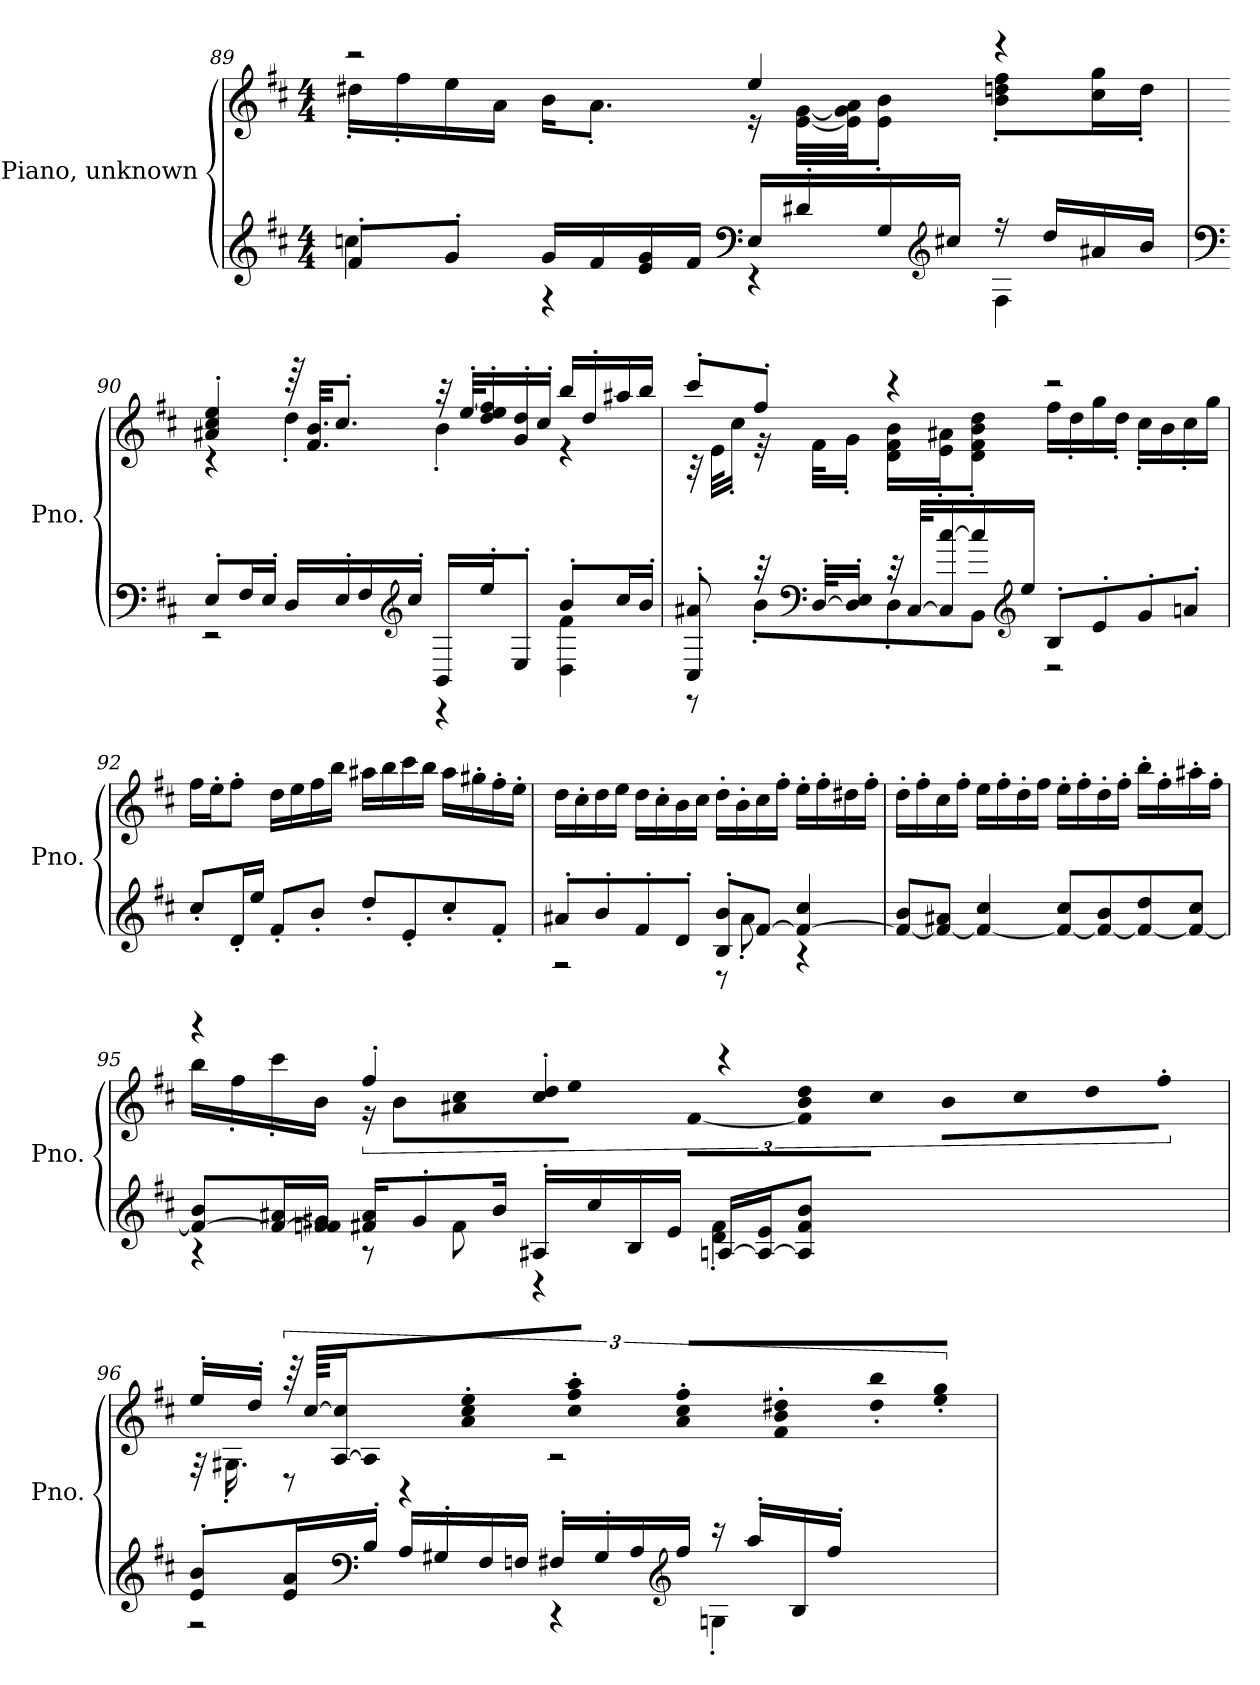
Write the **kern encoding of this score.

**kern	**kern
*part1	*part1
*staff2	*staff1
*I"Piano, unknown	*
*I'Pno.	*
!!LO:LB:g=z
*clefG2	*clefG2
*k[f#c#]	*k[f#c#]
*M4/4	*M4/4
=89	=89
*^	*^
8f#'/L	4ccn\	2r	16dd#X'\LL
.	.	.	16ff#'\
8g'/J	.	.	16ee\
.	.	.	16a\JJ
16g/LL	4r	.	16b\KL
16f#/	.	.	8.a'\J
16e/ 16g/	.	.	.
16f#/JJ	.	.	.
*clefF4	*	*	*
16E/LL	4r	4ee/	16r
16d#X'/	.	.	[32e\ [32g\LLL
.	.	.	32e\] 32g\] 32a\JJ
16G/	.	.	8e\' 8b\'J
*clefG2	*	*	*
16cc#X/JJ	.	.	.
16r	4F#\	4r	8b\' 8ddn\' 8ff#\'L
16dd/LL	.	.	.
16a#X/	.	.	16cc#\ 16gg\L
16b/JJ	.	.	16dd'\JJ
!!LO:LB:g=z	!!
=90	=90	=90	=90
*clefF4	*	*	*
8E'/L	2r	4a#X/' 4cc#/' 4ee/'	4r
16F#/L	.	.	.
16E'/JJ	.	.	.
16D/LL	.	64r	4dd'\
.	.	32.f#/ 32.b/KKL	.
16E'/	.	8.cc#'/J	.
16F#/	.	.	.
*clefG2	*	*	*
16cc#'/JJ	.	.	.
16BB/LL	4r	32r	4b'\
.	.	[32ee'/KLL	.
16ee'/J	.	16dd/' 16ee/]' 16ff#/'	.
8E'/J	.	16g/' 16dd/'	.
.	.	16cc#'/JJ	.
8b'/L	4D\ 4f#\	16bb/LL	4r
.	.	16dd'/	.
16cc#/L	.	16aa#X/	.
16b'/JJ	.	16bb/JJ	.
!!LO:PB:g=z	!!
=91	=91	=91	=91
8C#/' 8a#X/'	8r	8ccc#'/L	32r
.	.	.	32e\KLL
.	.	.	16cc#'\JJ
32r	8b'\L	8ff#'/J	32r
*clefF4	*	*	*
[32D'/KLL	.	.	32f#\KLL
16D/]' 16E/'JJ	.	.	16g'\JJ
32r	8D'\	4r	16d\ 16f#\ 16b\LL
[32C#/KLL	.	.	.
16C#/] [16cc#/	.	.	16e\' 16a#X\'J
16cc#/]	8BB\J	.	8d\' 8f#\' 8b\' 8dd\'J
*clefG2	*	*	*
16ee/JJ	.	.	.
8B'/L	2r	2r	16ff#\LL
.	.	.	16dd'\
8e'/	.	.	16gg\
.	.	.	16dd'\JJ
8g'/	.	.	16cc#'\LL
.	.	.	16b\
8an'/J	.	.	16cc#'\
.	.	.	16gg\JJ
*v	*v	*	*
*	*v	*v
=92	=92
8cc#'/L	16ff#\LL
.	16ee'\J
16d'/L	8ff#'\J
16ee/JJ	.
8f#'/L	16dd\LL
.	16ee\
8b'/J	16ff#\
.	16bb\JJ
8dd'/L	16aa#X\LL
.	16bb\
8e'/	16ccc#\
.	16bb\JJ
8cc#'/	16aa#\LL
.	16gg#X'\
8f#'/J	16ff#'\
.	16ee'\JJ
!!LO:LB:g=z
=93	=93
*^	*
8a#X'/L	2r	16dd\LL
.	.	16cc#'\
8b'/	.	16dd\
.	.	16ee\JJ
8f#'/	.	16dd\LL
.	.	16cc#'\
8d'/J	.	16b\
.	.	16cc#\JJ
8B/' 8b/'L	8r	16dd'\LL
.	.	16b'\
[8f#/J	8a#'\	16cc#\
.	.	16ff#'\JJ
4f#/_ 4cc#/	4r	16ee'\LL
.	.	16ff#'\
.	.	16dd#X\
.	.	16ff#'\JJ
*v	*v	*
=94	=94
8f#/_ 8b/L	16dd'\LL
.	16ff#'\
8f#/_ 8a#X/J	16cc#\
.	16ff#'\JJ
4f#/_ 4cc#/	16ee\LL
.	16ff#'\
.	16dd'\
.	16ff#\JJ
8f#/_ 8cc#/L	16ee'\LL
.	16ff#'\
8f#/_ 8b/	16dd'\
.	16ff#'\JJ
8f#/_ 8dd/	16bb'\LL
.	16ff#'\
8f#/_ 8cc#/J	16aa#X'\
.	16ff#'\JJ
!!LO:LB:g=z
=95	=95
*^	*^
8f#/_ 8b/L	4r	4r	16bb\LL
.	.	.	16ff#'\
16f#/_ 16a#X/L	.	.	16ccc#'\
16fn/ 16f#/] 16g#X/JJ	.	.	16b\JJ
16f#X/ 16a#/KL	8r	4ff#'/	24r
.	.	.	12b\L
8g#'/	.	.	.
.	8f#\	.	16a#X\ 16cc#\L
16b/Jk	.	.	16ee\JJ
16A#X'/LL	4r	4cc#/' 4dd/'	[8f#\L
16cc#/	.	.	.
16B/	.	.	16f#\] 16b\ 16dd\L
16e/JJ	.	.	16cc#\JJ
[16An/LL	4d\' 4f#\'	4r	16b\LL
16A/_ 16e/J	.	.	16cc#\
8A/] 8f#/ 8b/J	.	.	16dd\
.	.	.	16ff#'\JJ
!!LO:LB:g=z	!!
=96	=96	=96	=96
8e/' 8b/'L	2r	16ee'/LL	32r
.	.	.	16.G#X'\
.	.	16dd'/JJ	.
16e/ 16a/L	.	96r	8r
.	.	[96cc#/KKLL	.
.	.	[24A/ 24cc#/]	.
*clefF4	*	*	*
16B'/JJ	.	16A/J]	.
16A/LL	.	8a/' 8cc#/' 8ee/'	4r
16G#X'/	.	.	.
16F#/	.	8cc#/' 8ff#/' 8aa/'J	.
16Fn/JJ	.	.	.
16F#X'/LL	4r	8a/' 8cc#/' 8ff#/'L	2r
16G#'/	.	.	.
16A/	.	8f#/' 8b/' 8dd#X/'	.
*clefG2	*	*	*
16ff#/JJ	.	.	.
16r	4Gn'\	8dd#/' 8bb/'	.
16aa'/LL	.	.	.
16B/	.	8ee/' 8gg/'J	.
16ff#'/JJ	.	.	.
*v	*v	*	*
*	*v	*v
=	=
*-	*-
